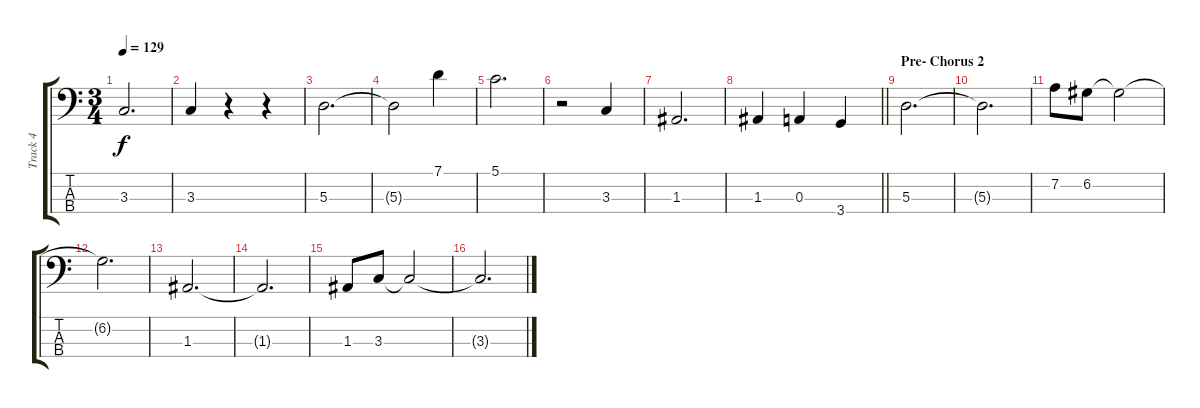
\track ("Track 4" "Track 4") {instrument electricbassfinger}
\staff {score tabs}
\tuning (G2 D2 A1 E1) {hide}
\ts (3 4)
\tempo 129
\clef f4
\ks c
3.3.2{d dy f} |
3.3.4 r.4 r.4 |
5.3.2{d} |
5.3{t}.2 7.1.4 |
5.1.2{d} |
r.2 3.3.4 |
1.3.2{d} |
\barLineRight lightlight
1.3.4 0.3.4 3.4.4 |
\section ("" "Pre- Chorus 2")
5.3.2{d} |
5.3{t}.2{d} |
7.2.8 6.2.8 6.2{t}.2 |
6.2{t}.2{d} |
1.3.2{d} |
1.3{t}.2{d} |
1.3.8 3.3.8 3.3{t}.2 |
3.3{t}.2{d}
